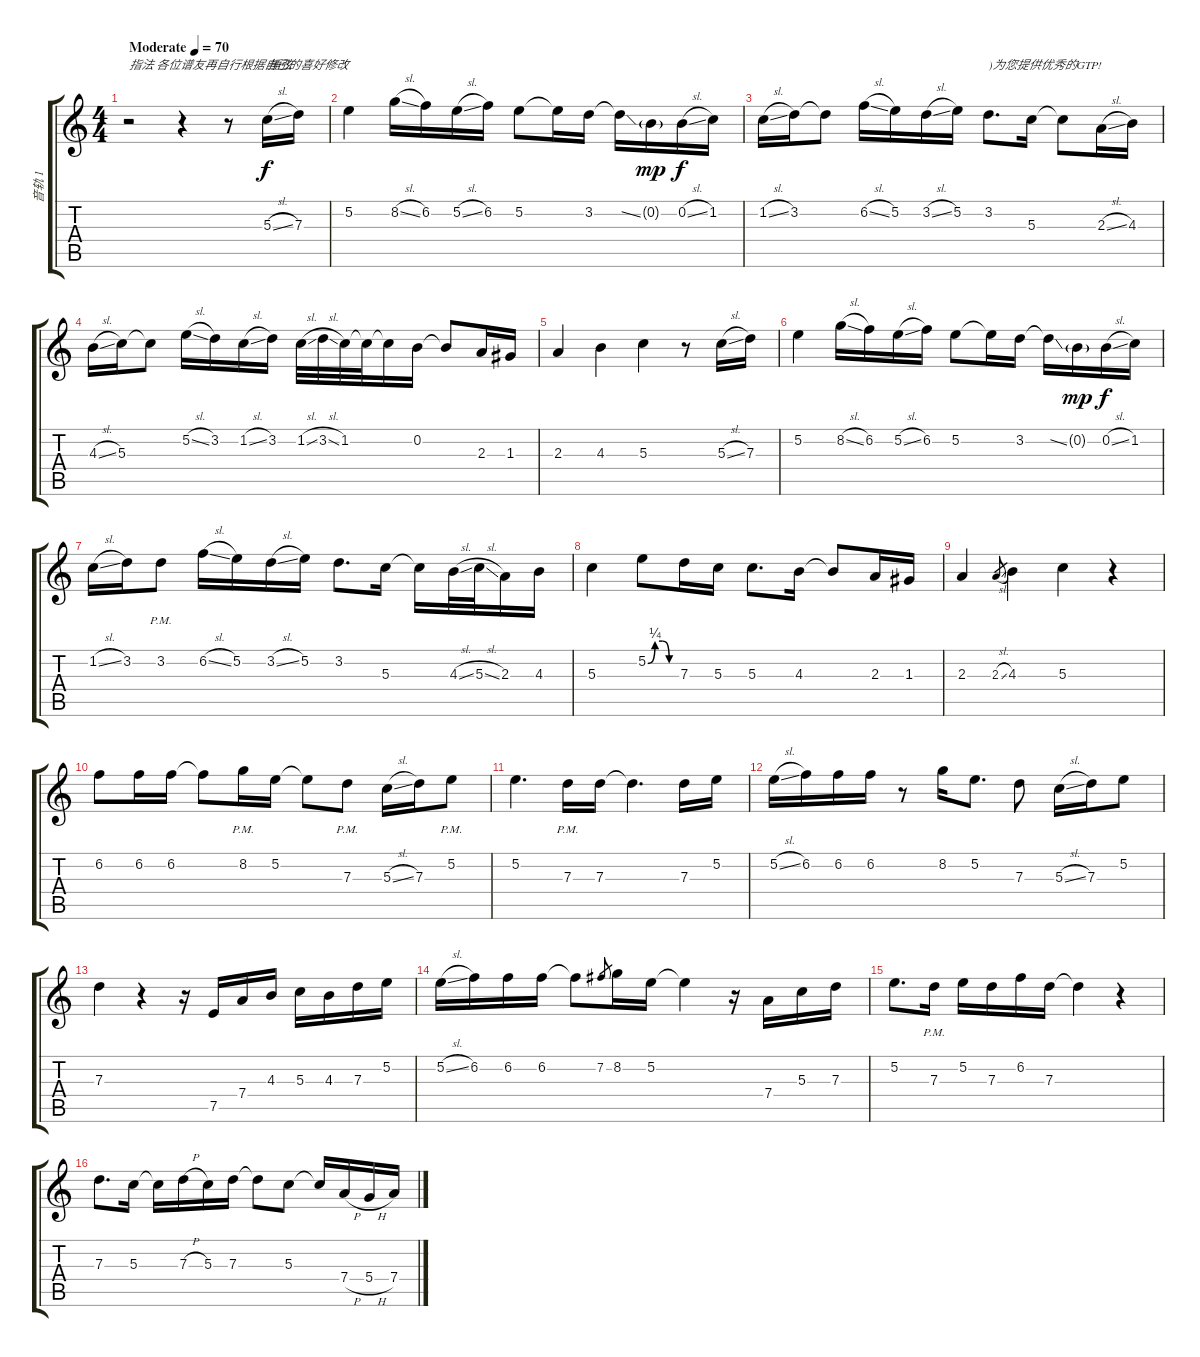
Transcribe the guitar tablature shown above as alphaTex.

\track ("音轨 1" "音轨 1") {instrument acousticguitarsteel}
\staff {score tabs}
\tuning (E4 B3 G3 D3 A2 E2) {hide}
\ts (4 4)
\tempo (70 "Moderate")
\clef g2
\ks c
r.2{txt "指法 各位谱友再自行根据自己的喜好修改" dy f instrument acousticguitarsteel} r.4 r.8 5.3{sl}.16{txt "捶弦"} 7.3.16 |
5.2.4 8.2{sl}.16 6.2.16 5.2{sl}.16 6.2.16 5.2.8 5.2{t}.16 3.2.16 3.2{ss t}.16 0.2{g}.16{dy mp} 0.2{sl}.16{dy f} 1.2.16 |
1.2{sl}.16 3.2.16 3.2{t}.8 6.2{sl}.16 5.2.16 3.2{sl}.16 5.2.16 3.2.8{d txt ")为您提供优秀的GTP!"} 5.3.16 5.3{t}.8 2.3{sl}.16 4.3.16 |
4.3{sl}.16 5.3.16 5.3{t}.8 5.2{sl}.16 3.2.16 1.2{sl}.16 3.2.16 1.2{sl}.32 3.2{sl}.32 1.2.32 1.2{t}.32 1.2{t}.16 0.2.16 0.2{t}.8 2.3.16 1.3.16 |
2.3.4 4.3.4 5.3.4 r.8 5.3{sl}.16 7.3.16 |
5.2.4 8.2{sl}.16 6.2.16 5.2{sl}.16 6.2.16 5.2.8 5.2{t}.16 3.2.16 3.2{ss t}.16 0.2{g}.16{dy mp} 0.2{sl}.16{dy f} 1.2.16 |
1.2{sl}.16 3.2.16 3.2{pm}.8 6.2{sl}.16 5.2.16 3.2{sl}.16 5.2.16 3.2.8{d} 5.3.16 5.3{t}.16 4.3{sl}.32 5.3{sl}.32 2.3.16 4.3.16 |
5.3.4 5.2{be (custom 0 0 15 1 31 1 45 0 60 0)}.8 7.3.16 5.3.16 5.3.8{d} 4.3.16 4.3{t}.8 2.3.16 1.3.16 |
2.3.4 2.3{sl}.8{gr} 4.3.4 5.3.4 r.4 |
6.2.8 6.2.16 6.2.16 6.2{t}.8 8.2{pm}.16 5.2.16 5.2{t}.8 7.3{pm}.8 5.3{sl}.16 7.3.16 5.2{pm}.8 |
5.2.4{d} 7.3{pm}.16 7.3.16 7.3{t}.4{d} 7.3.16 5.2.16 |
5.2{sl}.16 6.2.16 6.2.16 6.2.16 r.8 8.2.16 5.2.8{d} 7.3.8 5.3{sl}.16 7.3.16 5.2.8 |
7.3.4 r.4 r.16 7.5.16 7.4.16 4.3.16 5.3.16 4.3.16 7.3.16 5.2.16 |
5.2{sl}.16 6.2.16 6.2.16 6.2.16 6.2{t}.8 7.2.8{gr} 8.2.16 5.2.16 5.2{t}.4 r.16 7.4.16 5.3.16 7.3.16 |
5.2.8{d} 7.3{pm}.16 5.2.16 7.3.16 6.2.16 7.3.16 7.3{t}.4 r.4 |
7.3.8{d} 5.3.16 5.3{t}.16 7.3{h}.16 5.3.16 7.3.16 7.3{t}.8 5.3.8 5.3{t}.16 7.4{h}.16 5.4{h}.16 7.4.16
